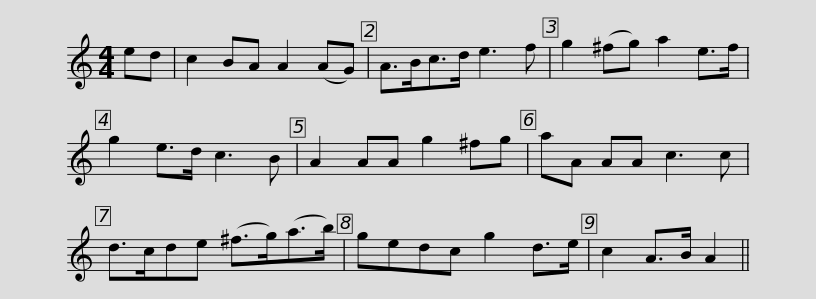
X:1
L:1/8
M:4/4
I:linebreak $
K:C
V:1 treble
V:1
 ed | c2 BA A2 (AG) | A>Bc>d e3 f | g2 (^fg) a2 e>f | g2 e>d c3 B | %5
 A2 AA g2 ^fg | aA AA c3 c |$ d>cde (^f>g)(a>b) | gedc g2 d>e | c2 A>B A2 || %10
